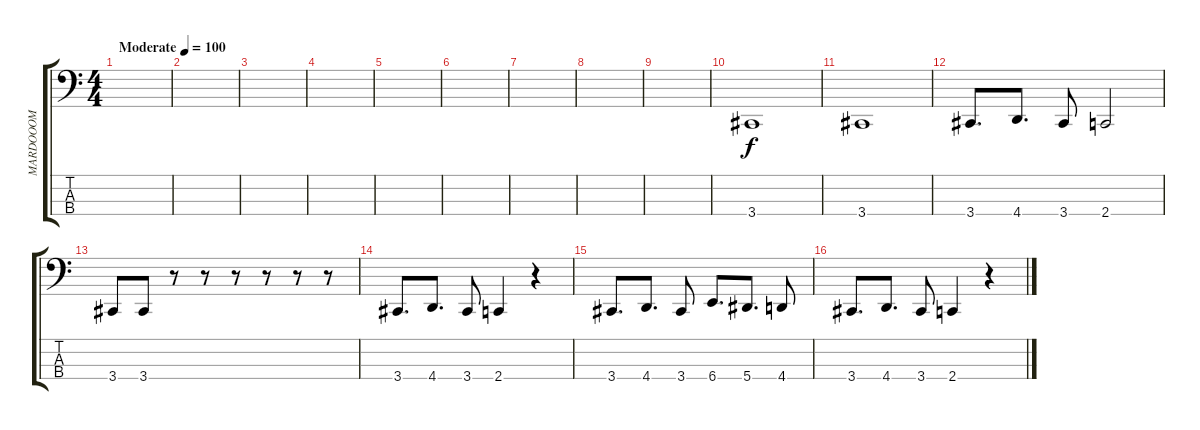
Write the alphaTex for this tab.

\track ("MARDOOOM" "MARDOOOM") {instrument electricbassfinger}
\staff {score tabs}
\tuning (Db2 Ab1 Eb1 Bb0) {hide}
\ts (4 4)
\tempo (100 "Moderate")
\clef f4
\ks c
|
|
|
|
|
|
|
|
|
3.4.1 |
3.4.1 |
3.4.8{d} 4.4.8{d} 3.4.8 2.4.2 |
3.4.8 3.4.8 r.8 r.8 r.8 r.8 r.8 r.8 |
3.4.8{d} 4.4.8{d} 3.4.8 2.4.4 r.4 |
3.4.8{d} 4.4.8{d} 3.4.8 6.4.8{d} 5.4.8{d} 4.4.8 |
3.4.8{d} 4.4.8{d} 3.4.8 2.4.4 r.4
